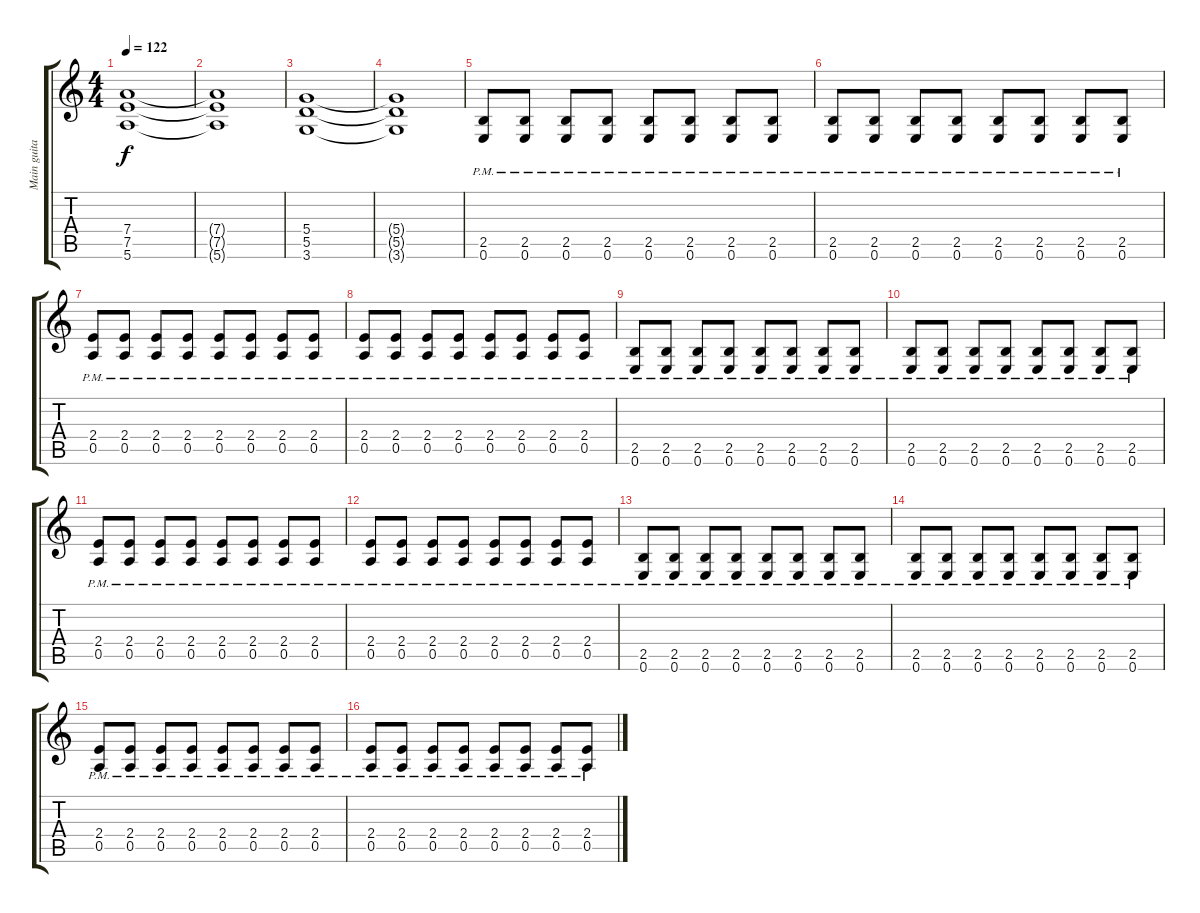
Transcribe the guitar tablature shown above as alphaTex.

\track ("Main guitar" "Main guita") {instrument distortionguitar}
\staff {score tabs}
\tuning (E4 B3 G3 D3 A2 E2) {hide}
\ts (4 4)
\tempo 122
\clef g2
\ks c
(7.4 7.5 5.6).1{dy f} |
(7.4{t} 7.5{t} 5.6{t}).1 |
(5.4 5.5 3.6).1 |
(5.4{t} 5.5{t} 3.6{t}).1 |
(2.5{pm} 0.6{pm}).8 (2.5{pm} 0.6{pm}).8 (2.5{pm} 0.6{pm}).8 (2.5{pm} 0.6{pm}).8 (2.5{pm} 0.6{pm}).8 (2.5{pm} 0.6{pm}).8 (2.5{pm} 0.6{pm}).8 (2.5{pm} 0.6{pm}).8 |
(2.5{pm} 0.6{pm}).8 (2.5{pm} 0.6{pm}).8 (2.5{pm} 0.6{pm}).8 (2.5{pm} 0.6{pm}).8 (2.5{pm} 0.6{pm}).8 (2.5{pm} 0.6{pm}).8 (2.5{pm} 0.6{pm}).8 (2.5{pm} 0.6{pm}).8 |
(2.4{pm} 0.5{pm}).8 (2.4{pm} 0.5{pm}).8 (2.4{pm} 0.5{pm}).8 (2.4{pm} 0.5{pm}).8 (2.4{pm} 0.5{pm}).8 (2.4{pm} 0.5{pm}).8 (2.4{pm} 0.5{pm}).8 (2.4{pm} 0.5{pm}).8 |
(2.4{pm} 0.5{pm}).8 (2.4{pm} 0.5{pm}).8 (2.4{pm} 0.5{pm}).8 (2.4{pm} 0.5{pm}).8 (2.4{pm} 0.5{pm}).8 (2.4{pm} 0.5{pm}).8 (2.4{pm} 0.5{pm}).8 (2.4{pm} 0.5{pm}).8 |
(2.5{pm} 0.6{pm}).8 (2.5{pm} 0.6{pm}).8 (2.5{pm} 0.6{pm}).8 (2.5{pm} 0.6{pm}).8 (2.5{pm} 0.6{pm}).8 (2.5{pm} 0.6{pm}).8 (2.5{pm} 0.6{pm}).8 (2.5{pm} 0.6{pm}).8 |
(2.5{pm} 0.6{pm}).8 (2.5{pm} 0.6{pm}).8 (2.5{pm} 0.6{pm}).8 (2.5{pm} 0.6{pm}).8 (2.5{pm} 0.6{pm}).8 (2.5{pm} 0.6{pm}).8 (2.5{pm} 0.6{pm}).8 (2.5{pm} 0.6{pm}).8 |
(2.4{pm} 0.5{pm}).8 (2.4{pm} 0.5{pm}).8 (2.4{pm} 0.5{pm}).8 (2.4{pm} 0.5{pm}).8 (2.4{pm} 0.5{pm}).8 (2.4{pm} 0.5{pm}).8 (2.4{pm} 0.5{pm}).8 (2.4{pm} 0.5{pm}).8 |
(2.4{pm} 0.5{pm}).8 (2.4{pm} 0.5{pm}).8 (2.4{pm} 0.5{pm}).8 (2.4{pm} 0.5{pm}).8 (2.4{pm} 0.5{pm}).8 (2.4{pm} 0.5{pm}).8 (2.4{pm} 0.5{pm}).8 (2.4{pm} 0.5{pm}).8 |
(2.5{pm} 0.6{pm}).8 (2.5{pm} 0.6{pm}).8 (2.5{pm} 0.6{pm}).8 (2.5{pm} 0.6{pm}).8 (2.5{pm} 0.6{pm}).8 (2.5{pm} 0.6{pm}).8 (2.5{pm} 0.6{pm}).8 (2.5{pm} 0.6{pm}).8 |
(2.5{pm} 0.6{pm}).8 (2.5{pm} 0.6{pm}).8 (2.5{pm} 0.6{pm}).8 (2.5{pm} 0.6{pm}).8 (2.5{pm} 0.6{pm}).8 (2.5{pm} 0.6{pm}).8 (2.5{pm} 0.6{pm}).8 (2.5{pm} 0.6{pm}).8 |
(2.4{pm} 0.5{pm}).8 (2.4{pm} 0.5{pm}).8 (2.4{pm} 0.5{pm}).8 (2.4{pm} 0.5{pm}).8 (2.4{pm} 0.5{pm}).8 (2.4{pm} 0.5{pm}).8 (2.4{pm} 0.5{pm}).8 (2.4{pm} 0.5{pm}).8 |
(2.4{pm} 0.5{pm}).8 (2.4{pm} 0.5{pm}).8 (2.4{pm} 0.5{pm}).8 (2.4{pm} 0.5{pm}).8 (2.4{pm} 0.5{pm}).8 (2.4{pm} 0.5{pm}).8 (2.4{pm} 0.5{pm}).8 (2.4{pm} 0.5{pm}).8
